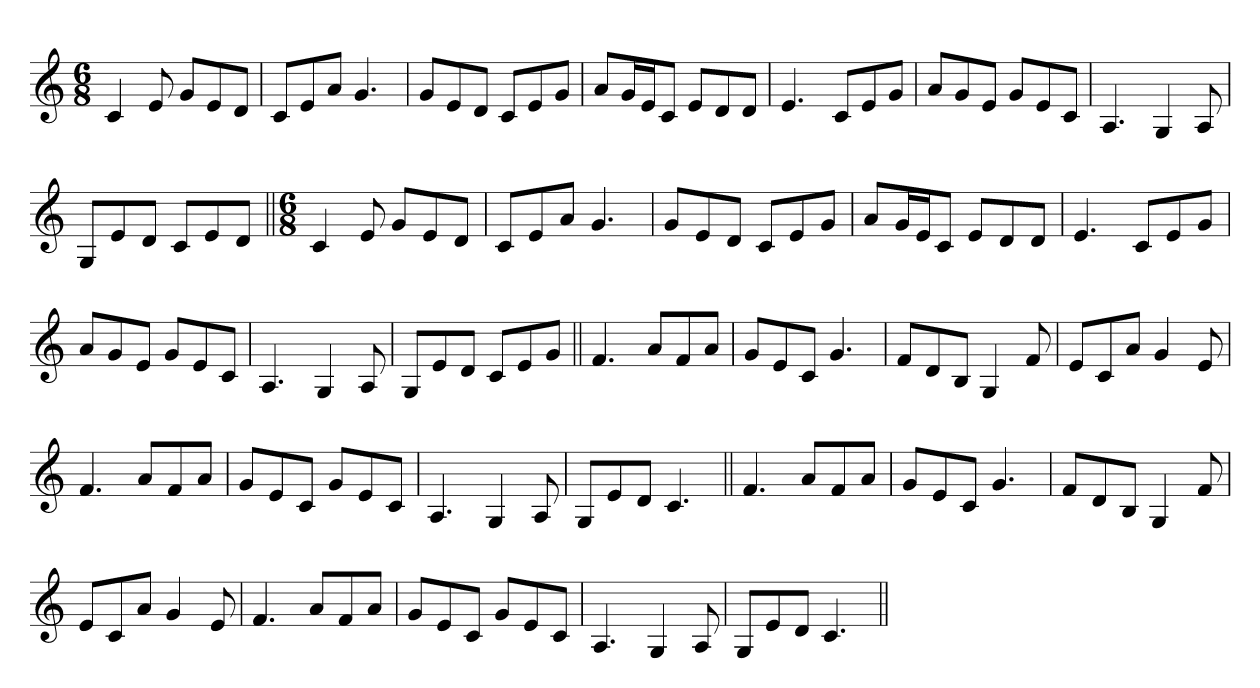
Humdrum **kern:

**kern
*part1
*staff1
*clefG2
*k[]
*M6/8
=1
4c
8e
8gL
8e
8dJ
=
8cL
8e
8aJ
4.g
=
8gL
8e
8dJ
8cL
8e
8gJ
=
8aL
16gL
16eJ
8cJ
8eL
8d
8dJ
=
4.e
8cL
8e
8gJ
=
8aL
8g
8eJ
8gL
8e
8cJ
=
4.A
4G
8A
=
8GL
8e
8dJ
8cL
8e
8dJ
=||
*M6/8
4c
8e
8gL
8e
8dJ
=
8cL
8e
8aJ
4.g
=
8gL
8e
8dJ
8cL
8e
8gJ
=
8aL
16gL
16eJ
8cJ
8eL
8d
8dJ
=
4.e
8cL
8e
8gJ
=
8aL
8g
8eJ
8gL
8e
8cJ
=
4.A
4G
8A
=
8GL
8e
8dJ
8cL
8e
8gJ
=||
4.f
8aL
8f
8aJ
=
8gL
8e
8cJ
4.g
=
8fL
8d
8BJ
4G
8f
=
8eL
8c
8aJ
4g
8e
=
4.f
8aL
8f
8aJ
=
8gL
8e
8cJ
8gL
8e
8cJ
=
4.A
4G
8A
=
8GL
8e
8dJ
4.c
=||
4.f
8aL
8f
8aJ
=
8gL
8e
8cJ
4.g
=
8fL
8d
8BJ
4G
8f
=
8eL
8c
8aJ
4g
8e
=
4.f
8aL
8f
8aJ
=
8gL
8e
8cJ
8gL
8e
8cJ
=
4.A
4G
8A
=
8GL
8e
8dJ
4.c
=||
*-
